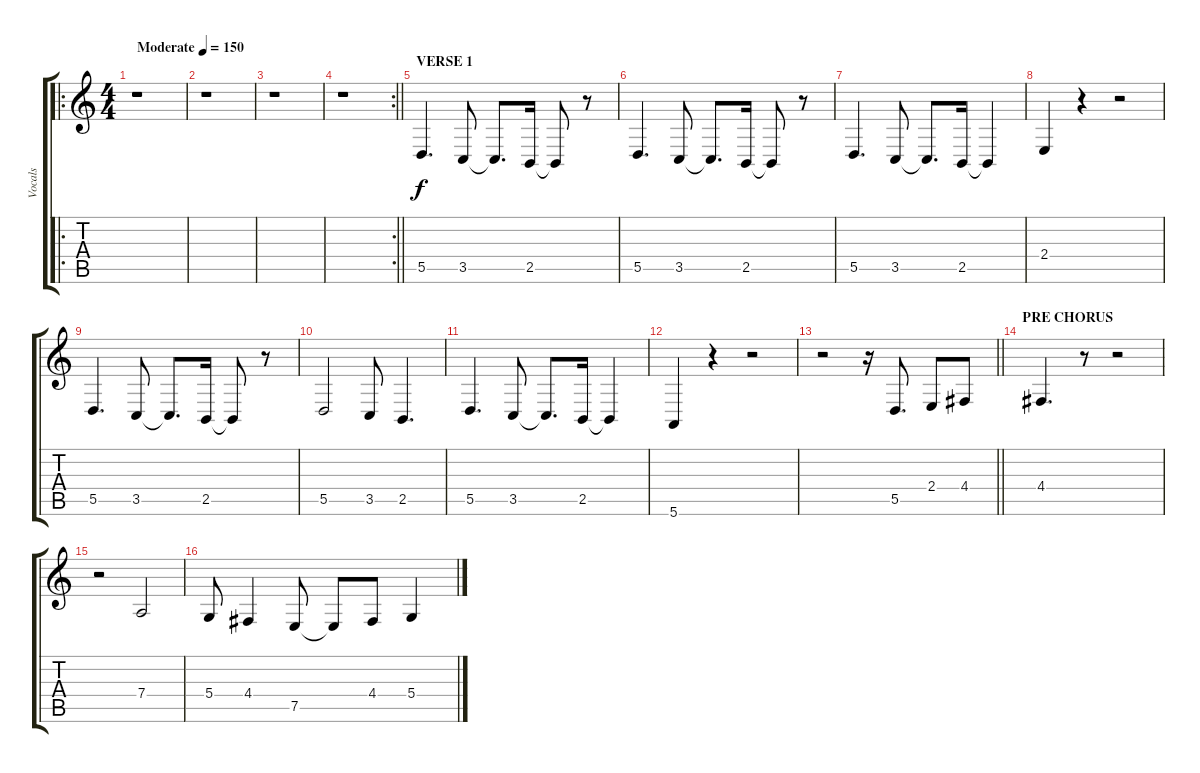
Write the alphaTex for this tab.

\track ("Vocals" "Vocals") {instrument harmonica}
\staff {score tabs}
\tuning (E4 B3 G3 D3 A2 E2) {hide}
\ro
\ts (4 4)
\tempo (150 "Moderate")
\clef g2
\ks c
r.1{dy f instrument harmonica} |
r.1 |
r.1 |
\rc 2
\barLineRight lightlight
r.1 |
\section ("" "VERSE 1")
5.5.4{d} 3.5.8 3.5{t}.8{d} 2.5.16 2.5{t}.8 r.8 |
5.5.4{d} 3.5.8 3.5{t}.8{d} 2.5.16 2.5{t}.8 r.8 |
5.5.4{d} 3.5.8 3.5{t}.8{d} 2.5.16 2.5{t}.4 |
2.4.4 r.4 r.2 |
5.5.4{d} 3.5.8 3.5{t}.8{d} 2.5.16 2.5{t}.8 r.8 |
5.5.2 3.5.8 2.5.4{d} |
5.5.4{d} 3.5.8 3.5{t}.8{d} 2.5.16 2.5{t}.4 |
5.6.4 r.4 r.2 |
\barLineRight lightlight
r.2 r.16 5.5.8{d} 2.4.8 4.4.8 |
\section ("" "PRE CHORUS")
4.4.4{d} r.8 r.2 |
r.2 7.4.2 |
5.4.8 4.4.4 7.5.8 7.5{t}.8 4.4.8 5.4.4
